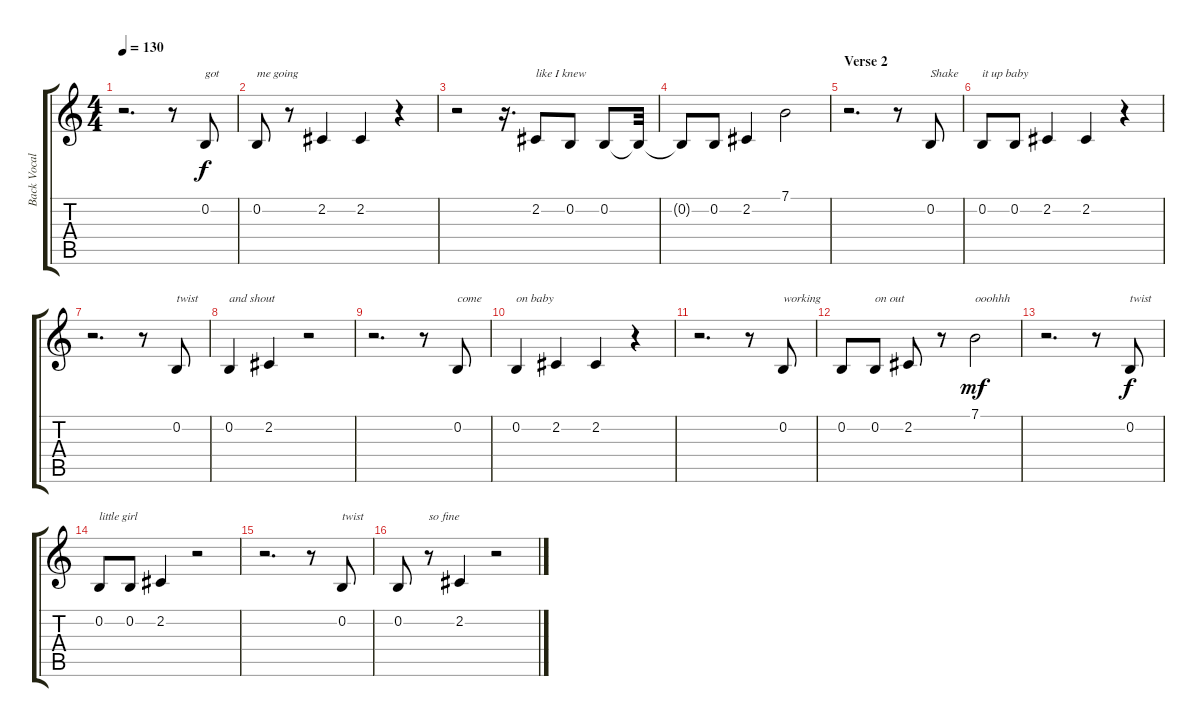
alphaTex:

\track ("Back Vocal 2" "Back Vocal") {instrument baritonesax}
\staff {score tabs}
\tuning (E4 B3 G3 D3 A2 E2) {hide}
\ts (4 4)
\tempo 130
\clef g2
\ks c
r.2{d dy f} r.8 0.2.8{txt "got"} |
0.2.8{txt "me going"} r.8 2.2.4 2.2.4 r.4 |
r.2 r.16{d} 2.2.8{txt "like I knew"} 0.2.8 0.2.8 0.2{t}.32 |
0.2{t}.8 0.2.8 2.2.4 7.1.2 |
\section ("" "Verse 2")
r.2{d} r.8 0.2.8{txt "Shake"} |
0.2.8{txt "it up baby"} 0.2.8 2.2.4 2.2.4 r.4 |
r.2{d} r.8 0.2.8{txt "twist"} |
0.2.4{txt "and shout"} 2.2.4 r.2 |
r.2{d} r.8 0.2.8{txt "come"} |
0.2.4{txt "on baby"} 2.2.4 2.2.4 r.4 |
r.2{d} r.8 0.2.8{txt "working"} |
0.2.8 0.2.8{txt "on out"} 2.2.8 r.8 7.1.2{txt "ooohhh" dy mf} |
r.2{d} r.8 0.2.8{txt "twist" dy f} |
0.2.8{txt "little girl"} 0.2.8 2.2.4 r.2 |
r.2{d} r.8 0.2.8{txt "twist"} |
0.2.8 r.8{txt "so fine"} 2.2.4 r.2
